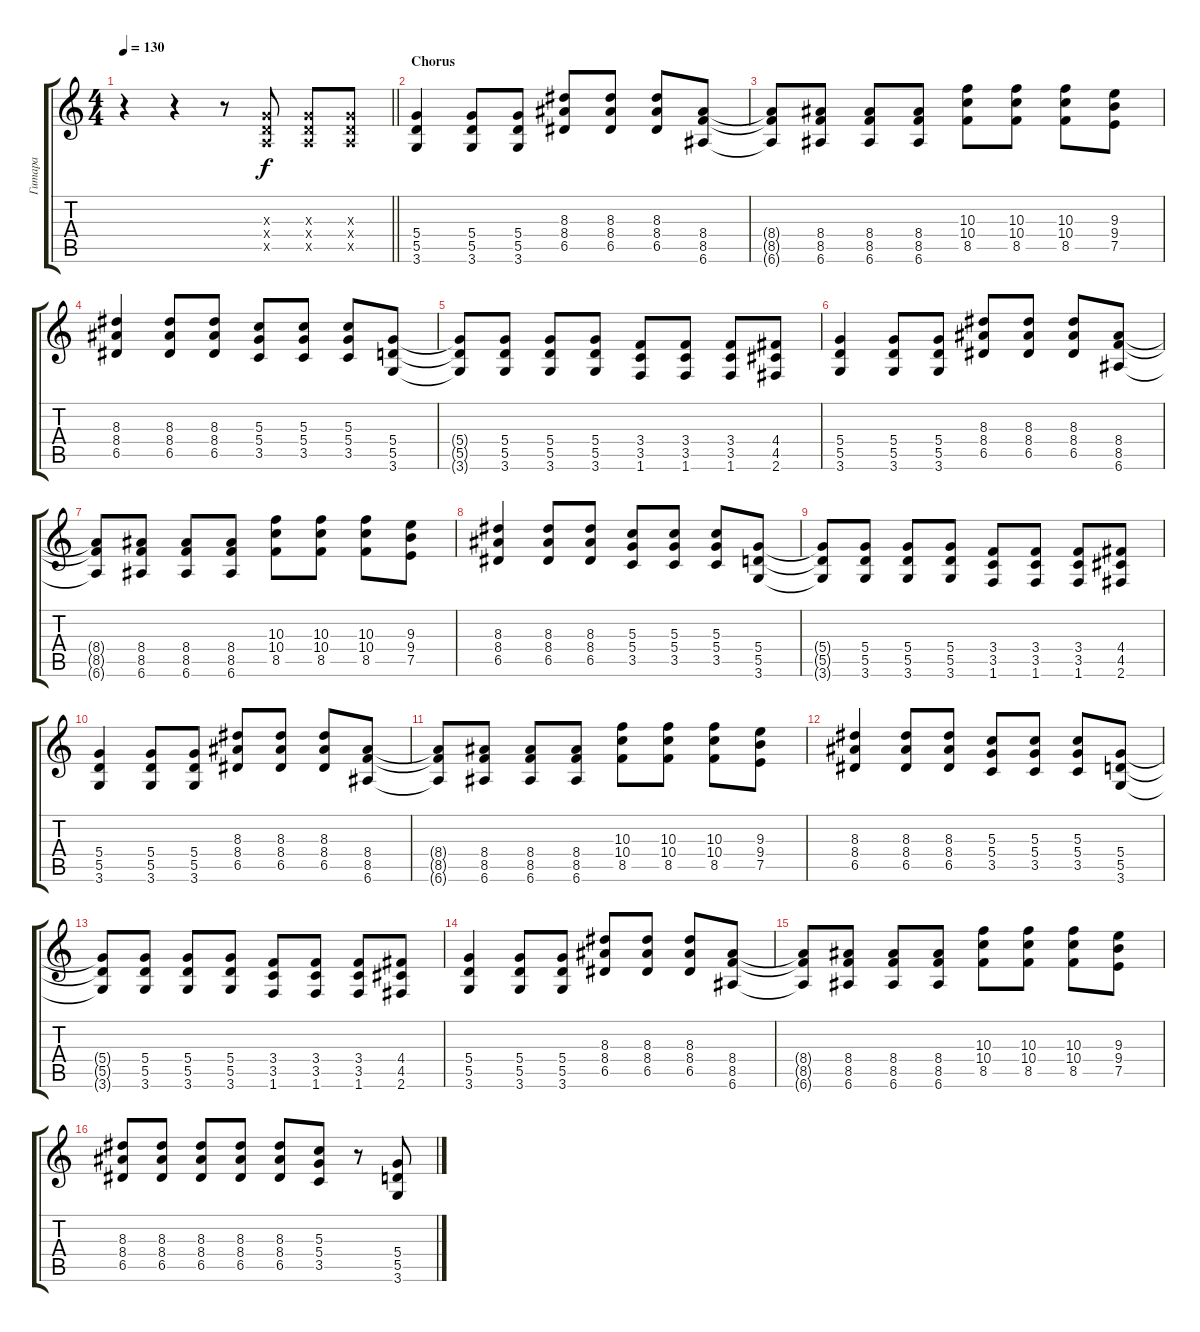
\track ("Гитара" "Гитара") {instrument acousticguitarnylon}
\staff {score tabs}
\tuning (E4 B3 G3 D3 A2 E2) {hide}
\ts (4 4)
\tempo 130
\clef g2
\barLineRight lightlight
\ks c
r.4{dy f instrument distortionguitar} r.4 r.8 (0.3{x} 0.4{x} 0.5{x}).8 (0.3{x} 0.4{x} 0.5{x}).8 (0.3{x} 0.4{x} 0.5{x}).8 |
\section ("" "Chorus")
(5.4 5.5 3.6).4 (5.4 5.5 3.6).8 (5.4 5.5 3.6).8 (8.3 8.4 6.5).8 (8.3 8.4 6.5).8 (8.3 8.4 6.5).8 (8.4 8.5 6.6).8 |
(8.4{t} 8.5{t} 6.6{t}).8 (8.4 8.5 6.6).8 (8.4 8.5 6.6).8 (8.4 8.5 6.6).8 (10.3 10.4 8.5).8 (10.3 10.4 8.5).8 (10.3 10.4 8.5).8 (9.3 9.4 7.5).8 |
(8.3 8.4 6.5).4 (8.3 8.4 6.5).8 (8.3 8.4 6.5).8 (5.3 5.4 3.5).8 (5.3 5.4 3.5).8 (5.3 5.4 3.5).8 (5.4 5.5 3.6).8 |
(5.4{t} 5.5{t} 3.6{t}).8 (5.4 5.5 3.6).8 (5.4 5.5 3.6).8 (5.4 5.5 3.6).8 (3.4 3.5 1.6).8 (3.4 3.5 1.6).8 (3.4 3.5 1.6).8 (4.4 4.5 2.6).8 |
(5.4 5.5 3.6).4 (5.4 5.5 3.6).8 (5.4 5.5 3.6).8 (8.3 8.4 6.5).8 (8.3 8.4 6.5).8 (8.3 8.4 6.5).8 (8.4 8.5 6.6).8 |
(8.4{t} 8.5{t} 6.6{t}).8 (8.4 8.5 6.6).8 (8.4 8.5 6.6).8 (8.4 8.5 6.6).8 (10.3 10.4 8.5).8 (10.3 10.4 8.5).8 (10.3 10.4 8.5).8 (9.3 9.4 7.5).8 |
(8.3 8.4 6.5).4 (8.3 8.4 6.5).8 (8.3 8.4 6.5).8 (5.3 5.4 3.5).8 (5.3 5.4 3.5).8 (5.3 5.4 3.5).8 (5.4 5.5 3.6).8 |
(5.4{t} 5.5{t} 3.6{t}).8 (5.4 5.5 3.6).8 (5.4 5.5 3.6).8 (5.4 5.5 3.6).8 (3.4 3.5 1.6).8 (3.4 3.5 1.6).8 (3.4 3.5 1.6).8 (4.4 4.5 2.6).8 |
(5.4 5.5 3.6).4 (5.4 5.5 3.6).8 (5.4 5.5 3.6).8 (8.3 8.4 6.5).8 (8.3 8.4 6.5).8 (8.3 8.4 6.5).8 (8.4 8.5 6.6).8 |
(8.4{t} 8.5{t} 6.6{t}).8 (8.4 8.5 6.6).8 (8.4 8.5 6.6).8 (8.4 8.5 6.6).8 (10.3 10.4 8.5).8 (10.3 10.4 8.5).8 (10.3 10.4 8.5).8 (9.3 9.4 7.5).8 |
(8.3 8.4 6.5).4 (8.3 8.4 6.5).8 (8.3 8.4 6.5).8 (5.3 5.4 3.5).8 (5.3 5.4 3.5).8 (5.3 5.4 3.5).8 (5.4 5.5 3.6).8 |
(5.4{t} 5.5{t} 3.6{t}).8 (5.4 5.5 3.6).8 (5.4 5.5 3.6).8 (5.4 5.5 3.6).8 (3.4 3.5 1.6).8 (3.4 3.5 1.6).8 (3.4 3.5 1.6).8 (4.4 4.5 2.6).8 |
(5.4 5.5 3.6).4 (5.4 5.5 3.6).8 (5.4 5.5 3.6).8 (8.3 8.4 6.5).8 (8.3 8.4 6.5).8 (8.3 8.4 6.5).8 (8.4 8.5 6.6).8 |
(8.4{t} 8.5{t} 6.6{t}).8 (8.4 8.5 6.6).8 (8.4 8.5 6.6).8 (8.4 8.5 6.6).8 (10.3 10.4 8.5).8 (10.3 10.4 8.5).8 (10.3 10.4 8.5).8 (9.3 9.4 7.5).8 |
(8.3 8.4 6.5).8 (8.3 8.4 6.5).8 (8.3 8.4 6.5).8 (8.3 8.4 6.5).8 (8.3 8.4 6.5).8 (5.3 5.4 3.5).8 r.8 (5.4 5.5 3.6).8
